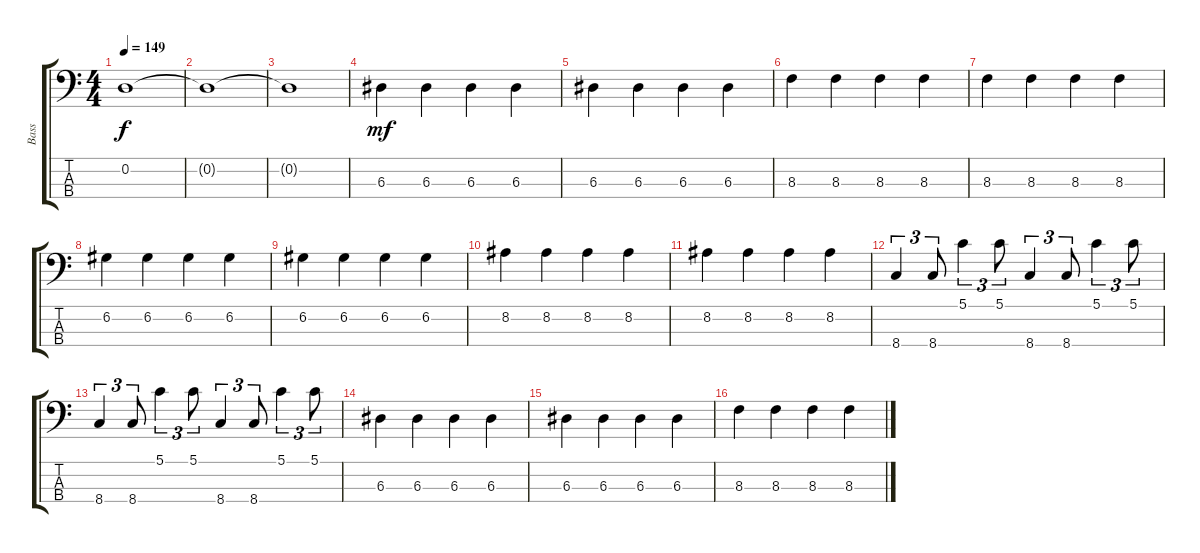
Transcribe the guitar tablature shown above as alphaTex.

\track ("Bass" "Bass") {instrument electricbassfinger}
\staff {score tabs}
\tuning (G2 D2 A1 E1) {hide}
\ts (4 4)
\tempo 149
\clef f4
\ks c
0.2{t}.1{dy f} |
0.2{t}.1 |
0.2{t}.1 |
6.3.4{dy mf} 6.3.4 6.3.4 6.3.4 |
6.3.4 6.3.4 6.3.4 6.3.4 |
8.3.4 8.3.4 8.3.4 8.3.4 |
8.3.4 8.3.4 8.3.4 8.3.4 |
6.2.4 6.2.4 6.2.4 6.2.4 |
6.2.4 6.2.4 6.2.4 6.2.4 |
8.2.4 8.2.4 8.2.4 8.2.4 |
8.2.4 8.2.4 8.2.4 8.2.4 |
8.4.4{tu (3 2)} 8.4.8{tu (3 2)} 5.1.4{tu (3 2)} 5.1.8{tu (3 2)} 8.4.4{tu (3 2)} 8.4.8{tu (3 2)} 5.1.4{tu (3 2)} 5.1.8{tu (3 2)} |
8.4.4{tu (3 2)} 8.4.8{tu (3 2)} 5.1.4{tu (3 2)} 5.1.8{tu (3 2)} 8.4.4{tu (3 2)} 8.4.8{tu (3 2)} 5.1.4{tu (3 2)} 5.1.8{tu (3 2)} |
6.3.4 6.3.4 6.3.4 6.3.4 |
6.3.4 6.3.4 6.3.4 6.3.4 |
8.3.4 8.3.4 8.3.4 8.3.4
